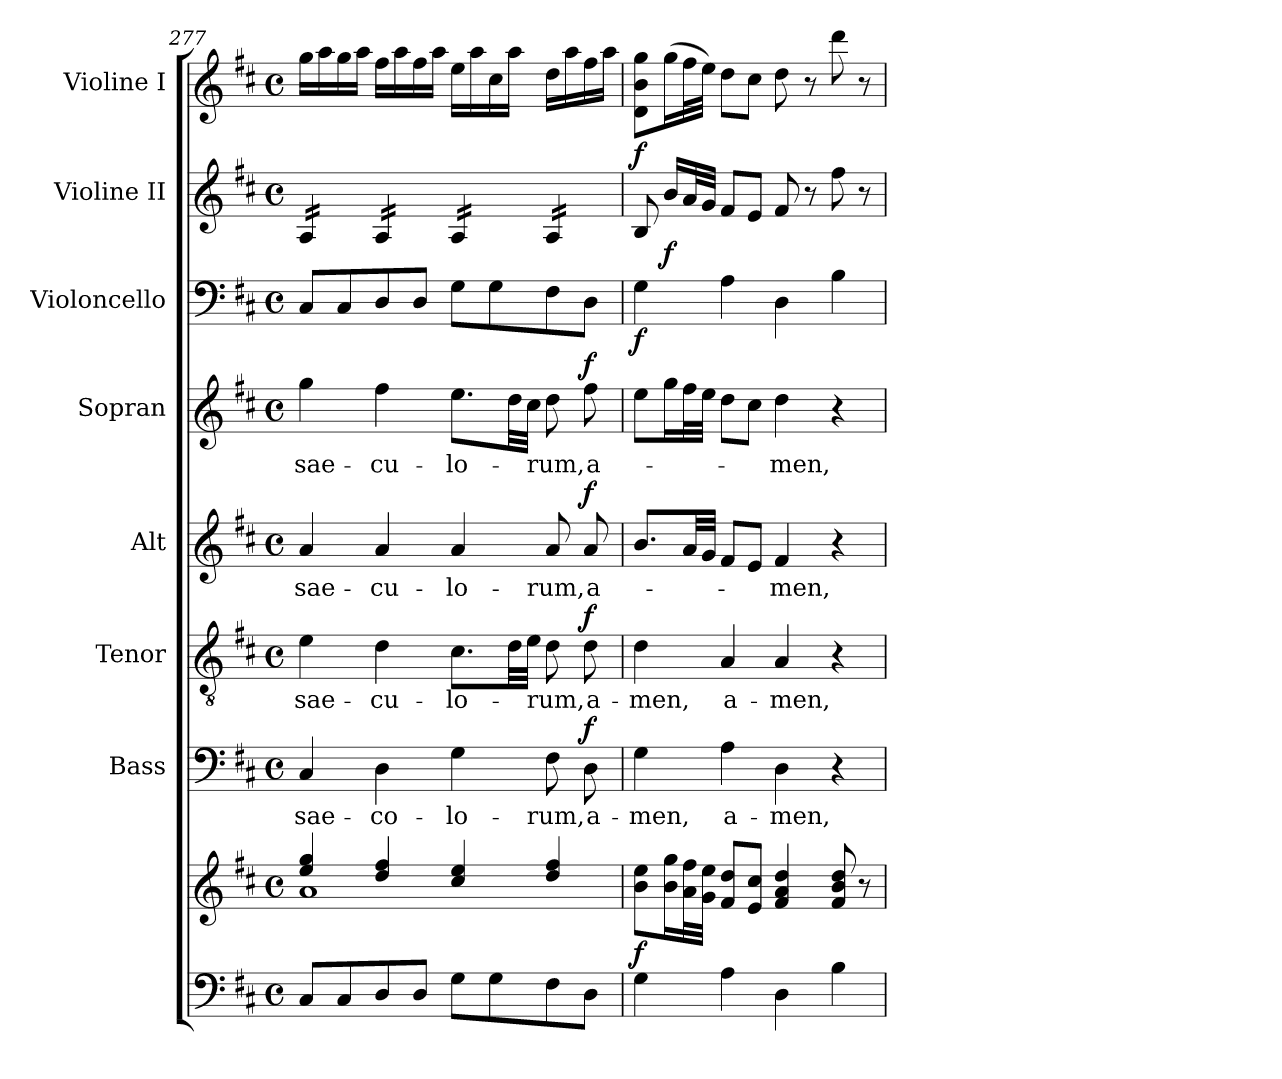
**kern	**kern	**dynam	**kern	**text	**dynam	**kern	**text	**dynam	**kern	**text	**dynam	**kern	**text	**dynam	**kern	**dynam	**kern	**dynam	**kern	**dynam
*part8	*part8	*part8	*part7	*part7	*part7	*part6	*part6	*part6	*part5	*part5	*part5	*part4	*part4	*part4	*part3	*part3	*part2	*part2	*part1	*part1
*staff9	*staff8	*staff8/9	*staff7	*staff7	*staff7	*staff6	*staff6	*staff6	*staff5	*staff5	*staff5	*staff4	*staff4	*staff4	*staff3	*staff3	*staff2	*staff2	*staff1	*staff1
*	*	*	*I"Bass	*	*	*I"Tenor	*	*	*I"Alt	*	*	*I"Sopran	*	*	*I"Violoncello	*	*I"Violine II	*	*I"Violine I	*
*	*	*	*I'B.	*	*	*I'T.	*	*	*I'A.	*	*	*I'S.	*	*	*I'Vc.	*	*I'Vl. II	*	*I'Vl. I	*
*clefF4	*clefG2	*	*clefF4	*	*	*clefGv2	*	*	*clefG2	*	*	*clefG2	*	*	*clefF4	*	*clefG2	*	*clefG2	*
*	*	*	*	*	*	*	*	*	*	*	*	*	*	*	*ITrd7c12	*	*	*	*	*
*k[f#c#]	*k[f#c#]	*	*k[f#c#]	*	*	*k[f#c#]	*	*	*k[f#c#]	*	*	*k[f#c#]	*	*	*k[f#c#]	*	*k[f#c#]	*	*k[f#c#]	*
*D:	*D:	*	*D:	*	*	*D:	*	*	*D:	*	*	*D:	*	*	*D:	*	*D:	*	*D:	*
*M4/4	*M4/4	*	*M4/4	*	*	*M4/4	*	*	*M4/4	*	*	*M4/4	*	*	*M4/4	*	*M4/4	*	*M4/4	*
*met(c)	*met(c)	*	*met(c)	*	*	*met(c)	*	*	*met(c)	*	*	*met(c)	*	*	*met(c)	*	*met(c)	*	*met(c)	*
=277	=277	=277	=277	=277	=277	=277	=277	=277	=277	=277	=277	=277	=277	=277	=277	=277	=277	=277	=277	=277
*	*^	*	*	*	*	*	*	*	*	*	*	*	*	*	*	*	*	*	*	*
!	!	!	!	!	!LO:LY:b	!	!	!LO:LY:b	!	!	!LO:LY:b	!	!	!LO:LY:b	!	!	!	!	!	!	!
*	*	*	*	*	*	*	*	*	*	*	*	*	*	*	*	*	*	*tremolo	*	*	*
8C#/L	4ee/ 4gg/	1a	.	4C#/	sae-	.	4e\	sae-	.	4a/	sae-	.	4gg\	sae-	.	8CC#/L	.	16A/LL	.	16gg\LL	.
.	.	.	.	.	.	.	.	.	.	.	.	.	.	.	.	.	.	16A/	.	16aa\	.
8C#/	.	.	.	.	.	.	.	.	.	.	.	.	.	.	.	8CC#/	.	16A/	.	16gg\	.
.	.	.	.	.	.	.	.	.	.	.	.	.	.	.	.	.	.	16A/JJ	.	16aa\JJ	.
!	!	!	!	!	!LO:LY:b	!	!	!LO:LY:b	!	!	!LO:LY:b	!	!	!LO:LY:b	!	!	!	!	!	!	!
8D/	4dd/ 4ff#/	.	.	4D\	-co-	.	4d\	-cu-	.	4a/	-cu-	.	4ff#\	-cu-	.	8DD/	.	16A/LL	.	16ff#\LL	.
.	.	.	.	.	.	.	.	.	.	.	.	.	.	.	.	.	.	16A/	.	16aa\	.
8D/J	.	.	.	.	.	.	.	.	.	.	.	.	.	.	.	8DD/J	.	16A/	.	16ff#\	.
.	.	.	.	.	.	.	.	.	.	.	.	.	.	.	.	.	.	16A/JJ	.	16aa\JJ	.
!	!	!	!	!	!LO:LY:b	!	!	!LO:LY:b	!	!	!LO:LY:b	!	!	!LO:LY:b	!	!	!	!	!	!	!
8G\L	4cc#/ 4ee/	.	.	4G\	-lo-	.	8.c#\L	-lo-	.	4a/	-lo-	.	8.ee\L	-lo-	.	8GG\L	.	16A/LL	.	16ee\LL	.
.	.	.	.	.	.	.	.	.	.	.	.	.	.	.	.	.	.	16A/	.	16aa\	.
8G\	.	.	.	.	.	.	.	.	.	.	.	.	.	.	.	8GG\	.	16A/	.	16cc#\	.
.	.	.	.	.	.	.	32d\LL	.	.	.	.	.	32dd\LL	.	.	.	.	16A/JJ	.	16aa\JJ	.
.	.	.	.	.	.	.	32e\JJJ	.	.	.	.	.	32cc#\JJJ	.	.	.	.	.	.	.	.
!	!	!	!	!	!LO:LY:b	!	!	!LO:LY:b	!	!	!LO:LY:b	!	!	!LO:LY:b	!	!	!	!	!	!	!
8F#\	4dd/ 4ff#/	.	.	8F#\	-rum,	.	8d\	-rum,	.	8a/	-rum,	.	8dd\	-rum,	.	8FF#\	.	16A/LL	.	16dd\LL	.
.	.	.	.	.	.	.	.	.	.	.	.	.	.	.	.	.	.	16A/	.	16aa\	.
!	!	!	!	!	!LO:LY:b	!LO:DY:a	!	!LO:LY:b	!LO:DY:a	!	!LO:LY:b	!LO:DY:a	!	!LO:LY:b	!LO:DY:a	!	!	!	!	!	!
8D\J	.	.	.	8D\	a-	f	8d\	a-	f	8a/	a-	f	8ff#\	a-	f	8DD\J	.	16A/	.	16ff#\	.
.	.	.	.	.	.	.	.	.	.	.	.	.	.	.	.	.	.	16A/JJ	.	16aa\JJ	.
*	*	*	*	*	*	*	*	*	*	*	*	*	*	*	*	*	*	*Xtremolo	*	*	*
*	*v	*v	*	*	*	*	*	*	*	*	*	*	*	*	*	*	*	*	*	*	*
!!LO:PB:g=z
=278	=278	=278	=278	=278	=278	=278	=278	=278	=278	=278	=278	=278	=278	=278	=278	=278	=278	=278	=278	=278
!	!	!LO:DY:b	!	!LO:LY:b	!	!	!LO:LY:b	!	!	!	!	!	!	!	!	!LO:DY:b	!	!	!	!LO:DY:b
4G\	8b\ 8ee\L	f	4G\	-men,	.	4d\	-men,	.	8.b/L	.	.	8ee\L	.	.	4GG\	f	8B/	.	8d\ 8b\ 8gg\L	f
!	!	!	!	!	!	!	!	!	!	!	!	!	!	!	!	!	!	!LO:DY:b	!	!
.	16b\ 16gg\L	.	.	.	.	.	.	.	.	.	.	16gg\L	.	.	.	.	16b/LL	f	(>16gg\L	.
.	32a\ 32ff#\L	.	.	.	.	.	.	.	32a/LL	.	.	32ff#\L	.	.	.	.	32a/L	.	32ff#\L	.
.	32g\ 32ee\JJJ	.	.	.	.	.	.	.	32g/JJJ	.	.	32ee\JJJ	.	.	.	.	32g/JJJ	.	32ee\JJJ)	.
!	!	!	!	!LO:LY:b	!	!	!LO:LY:b	!	!	!	!	!	!	!	!	!	!	!	!	!
4A\	8f#/ 8dd/L	.	4A\	a-	.	4A/	a-	.	8f#/L	.	.	8dd\L	.	.	4AA\	.	8f#/L	.	8dd\L	.
.	8e/ 8cc#/J	.	.	.	.	.	.	.	8e/J	.	.	8cc#\J	.	.	.	.	8e/J	.	8cc#\J	.
!	!	!	!	!LO:LY:b	!	!	!LO:LY:b	!	!	!LO:LY:b	!	!	!LO:LY:b	!	!	!	!	!	!	!
4D\	4f#/ 4a/ 4dd/	.	4D\	-men,	.	4A/	-men,	.	4f#/	-men,	.	4dd\	-men,	.	4DD\	.	8f#/	.	8dd\	.
.	.	.	.	.	.	.	.	.	.	.	.	.	.	.	.	.	8r	.	8r	.
4B\	8f#/ 8b/ 8dd/	.	4r	.	.	4r	.	.	4r	.	.	4r	.	.	4BB\	.	8ff#\	.	8ddd\	.
.	8r	.	.	.	.	.	.	.	.	.	.	.	.	.	.	.	8r	.	8r	.
=	=	=	=	=	=	=	=	=	=	=	=	=	=	=	=	=	=	=	=	=
*-	*-	*-	*-	*-	*-	*-	*-	*-	*-	*-	*-	*-	*-	*-	*-	*-	*-	*-	*-	*-
